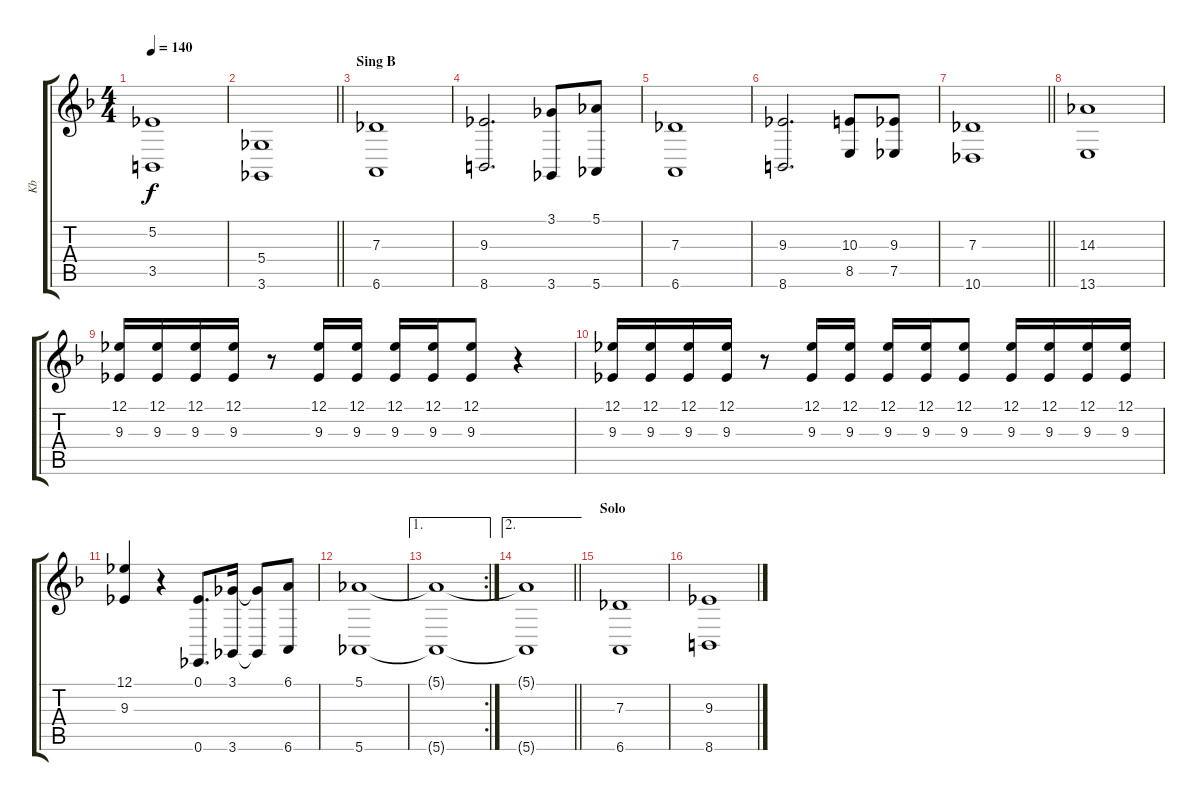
\track ("Kb" "Kb") {instrument stringensemble1}
\staff {score tabs}
\tuning (Eb4 Bb3 Gb3 Db3 Ab2 Eb2) {hide}
\ts (4 4)
\tempo 140
\clef g2
\ks dminor
(5.2 3.5).1{dy f} |
\barLineRight lightlight
(5.4 3.6).1 |
\section ("" "Sing B")
(7.3 6.6).1 |
(9.3 8.6).2{d} (3.1 3.6).8 (5.1 5.6).8 |
(7.3 6.6).1 |
(9.3 8.6).2{d} (10.3 8.5).8 (9.3 7.5).8 |
\barLineRight lightlight
(7.3 10.6).1 |
(14.3 13.6).1 |
(12.1 9.3).16 (12.1 9.3).16 (12.1 9.3).16 (12.1 9.3).16 r.8 (12.1 9.3).16 (12.1 9.3).16 (12.1 9.3).16 (12.1 9.3).16 (12.1 9.3).8 r.4 |
(12.1 9.3).16 (12.1 9.3).16 (12.1 9.3).16 (12.1 9.3).16 r.8 (12.1 9.3).16 (12.1 9.3).16 (12.1 9.3).16 (12.1 9.3).16 (12.1 9.3).8 (12.1 9.3).16 (12.1 9.3).16 (12.1 9.3).16 (12.1 9.3).16 |
(12.1 9.3).4 r.4 (0.1 0.6).8{d} (3.1 3.6).16 (3.1{t} 3.6{t}).8 (6.1 6.6).8 |
(5.1 5.6).1 |
\ae 1
\rc 2
(5.1{t} 5.6{t}).1 |
\ae 2
\barLineRight lightlight
(5.1{t} 5.6{t}).1 |
\section ("" "Solo")
(7.3 6.6).1 |
(9.3 8.6).1
